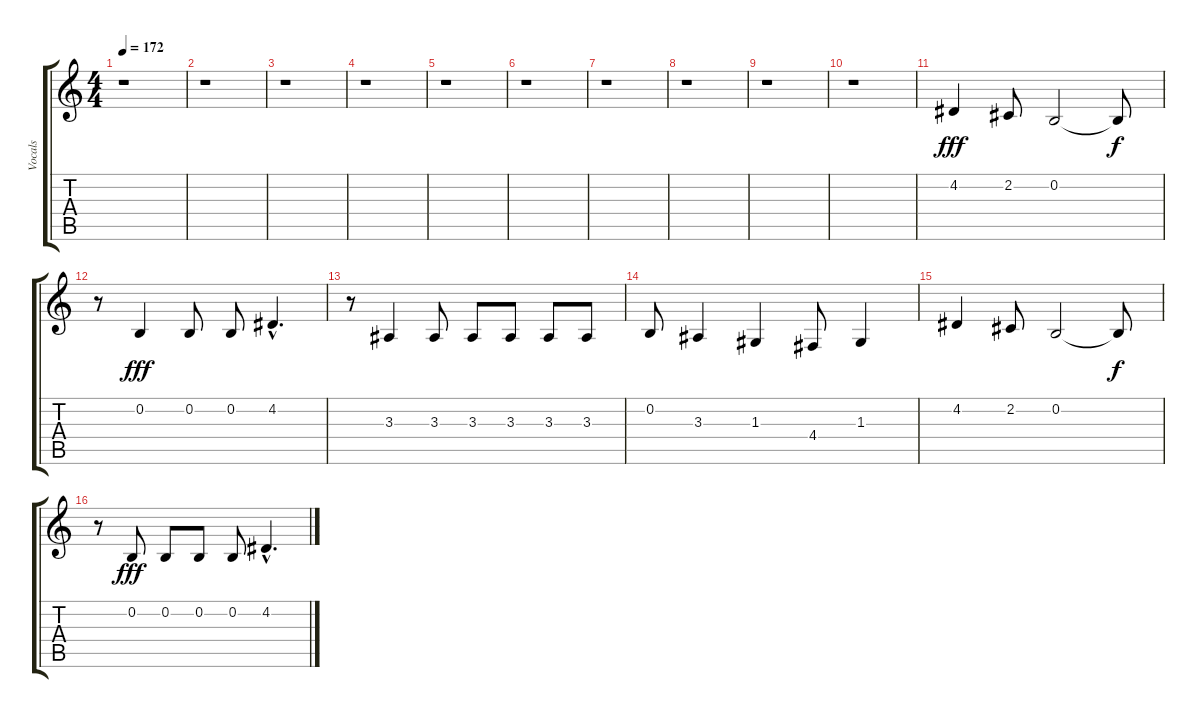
\track ("Vocals" "Vocals") {instrument englishhorn}
\staff {score tabs}
\tuning (E4 B3 G3 D3 A2 E2) {hide}
\ts (4 4)
\tempo 172
\clef g2
\ks c
r.1{dy fff instrument englishhorn} |
r.1 |
r.1 |
r.1 |
r.1 |
r.1 |
r.1 |
r.1 |
r.1 |
r.1 |
4.2.4 2.2.8 0.2.2 0.2{t}.8{dy f} |
r.8 0.2.4{dy fff} 0.2.8 0.2.8 4.2{hac}.4{d} |
r.8 3.3.4 3.3.8 3.3.8 3.3.8 3.3.8 3.3.8 |
0.2.8 3.3.4 1.3.4 4.4.8 1.3.4 |
4.2.4 2.2.8 0.2.2 0.2{t}.8{dy f} |
r.8 0.2.8{dy fff} 0.2.8 0.2.8 0.2.8 4.2{hac}.4{d}
